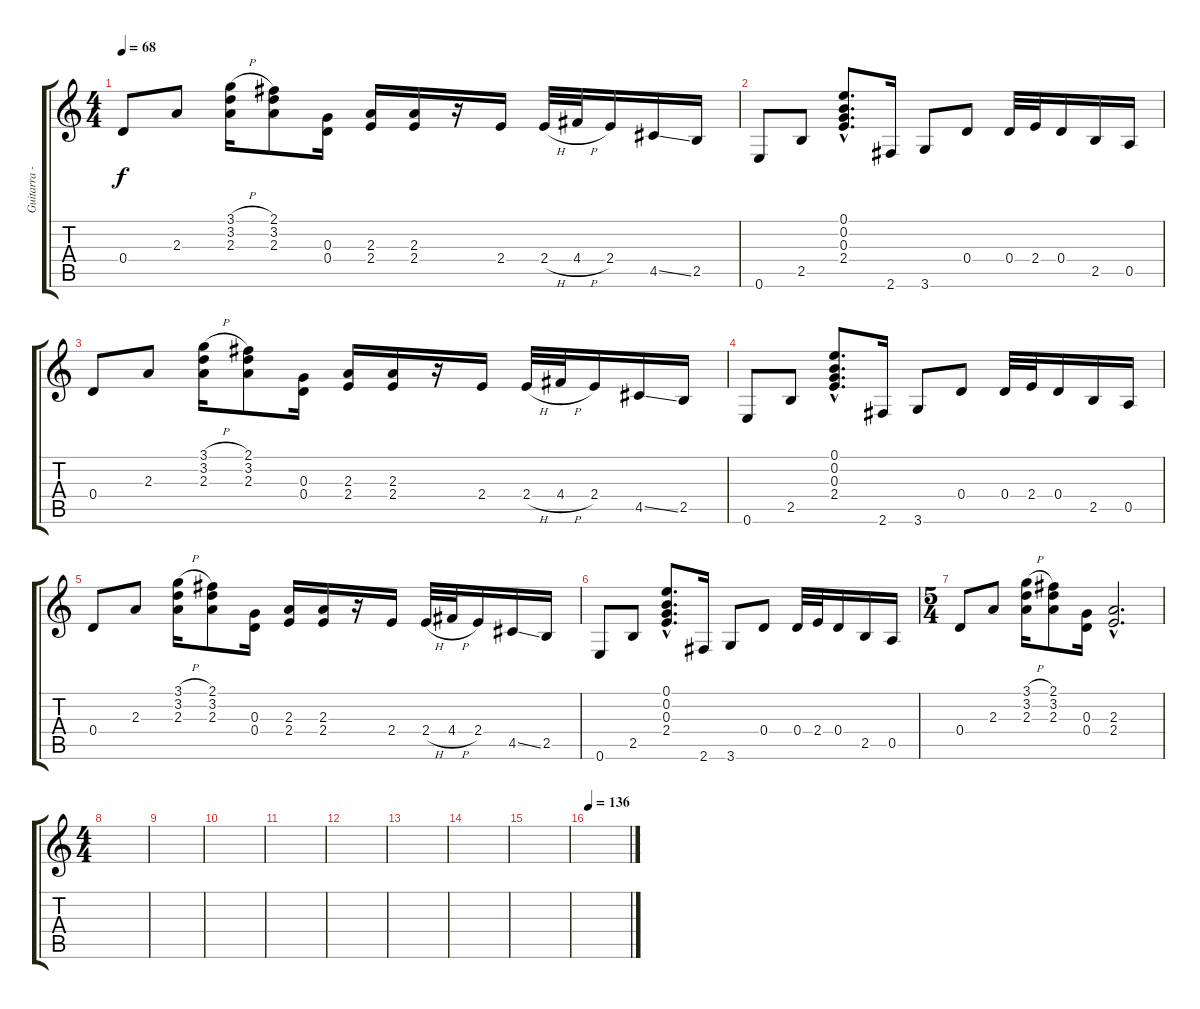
\track ("Guitarra - Gustavo Napoli" "Guitarra -") {instrument electricguitarclean}
\staff {score tabs}
\tuning (E4 B3 G3 D3 A2 E2) {hide}
\ts (4 4)
\tempo 68
\clef g2
\ks c
0.4.8{dy f} 2.3.8 (3.1{h} 3.2 2.3).16 (2.1 3.2 2.3).8 (0.3 0.4).16 (2.3 2.4).16 (2.3 2.4).16 r.16 2.4.16 2.4{h}.32 4.4{h}.32 2.4.16 4.5{ss}.16 2.5.16 |
0.6.8 2.5.8 (0.1{hac} 0.2{hac} 0.3{hac} 2.4{hac}).8{d} 2.6.16 3.6.8 0.4.8 0.4.32 2.4.32 0.4.16 2.5.16 0.5.16 |
0.4.8 2.3.8 (3.1{h} 3.2 2.3).16 (2.1 3.2 2.3).8 (0.3 0.4).16 (2.3 2.4).16 (2.3 2.4).16 r.16 2.4.16 2.4{h}.32 4.4{h}.32 2.4.16 4.5{ss}.16 2.5.16 |
0.6.8 2.5.8 (0.1{hac} 0.2{hac} 0.3{hac} 2.4{hac}).8{d} 2.6.16 3.6.8 0.4.8 0.4.32 2.4.32 0.4.16 2.5.16 0.5.16 |
0.4.8 2.3.8 (3.1{h} 3.2 2.3).16 (2.1 3.2 2.3).8 (0.3 0.4).16 (2.3 2.4).16 (2.3 2.4).16 r.16 2.4.16 2.4{h}.32 4.4{h}.32 2.4.16 4.5{ss}.16 2.5.16 |
0.6.8 2.5.8 (0.1{hac} 0.2{hac} 0.3{hac} 2.4{hac}).8{d} 2.6.16 3.6.8 0.4.8 0.4.32 2.4.32 0.4.16 2.5.16 0.5.16 |
\ts (5 4)
0.4.8 2.3.8 (3.1{h} 3.2 2.3).16 (2.1 3.2 2.3).8 (0.3 0.4).16 (2.3{hac} 2.4{hac}).2{d} |
\ts (4 4)
|
|
|
|
|
|
|
|
\tempo 136
